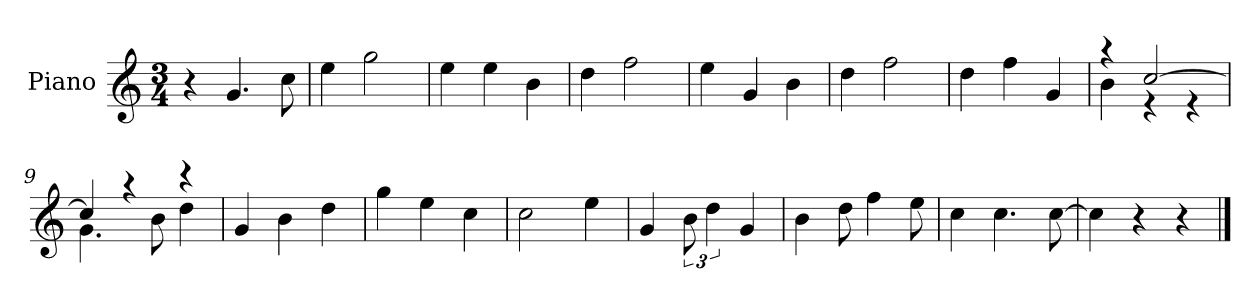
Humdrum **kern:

**kern
*part1
*staff1
*I"Piano
*I'P-no
*clefG2
*k[]
*M3/4
*MM172
=1
4r
4.g/
8cc\
=2
4ee\
2gg\
=3
4ee\
4ee\
4b\
=4
4dd\
2ff\
=5
4ee\
4g/
4b\
=6
4dd\
2ff\
=7
4dd\
4ff\
4g/
=8
*^
4r	4b\
[2cc/	4r
.	4r
=9	=9
4cc/]	4.g\
4r	.
.	8b\
4r	4dd\
*v	*v
=10
4g/
4b\
4dd\
=11
4gg\
4ee\
4cc\
!!LO:LB:g=z
=12
2cc\
4ee\
=13
4g/
12b\
6dd\
4g/
=14
4b\
8dd\
4ff\
8ee\
=15
4cc\
4.cc\
[8cc\
=16
4cc\]
4r
4r
==
*-
